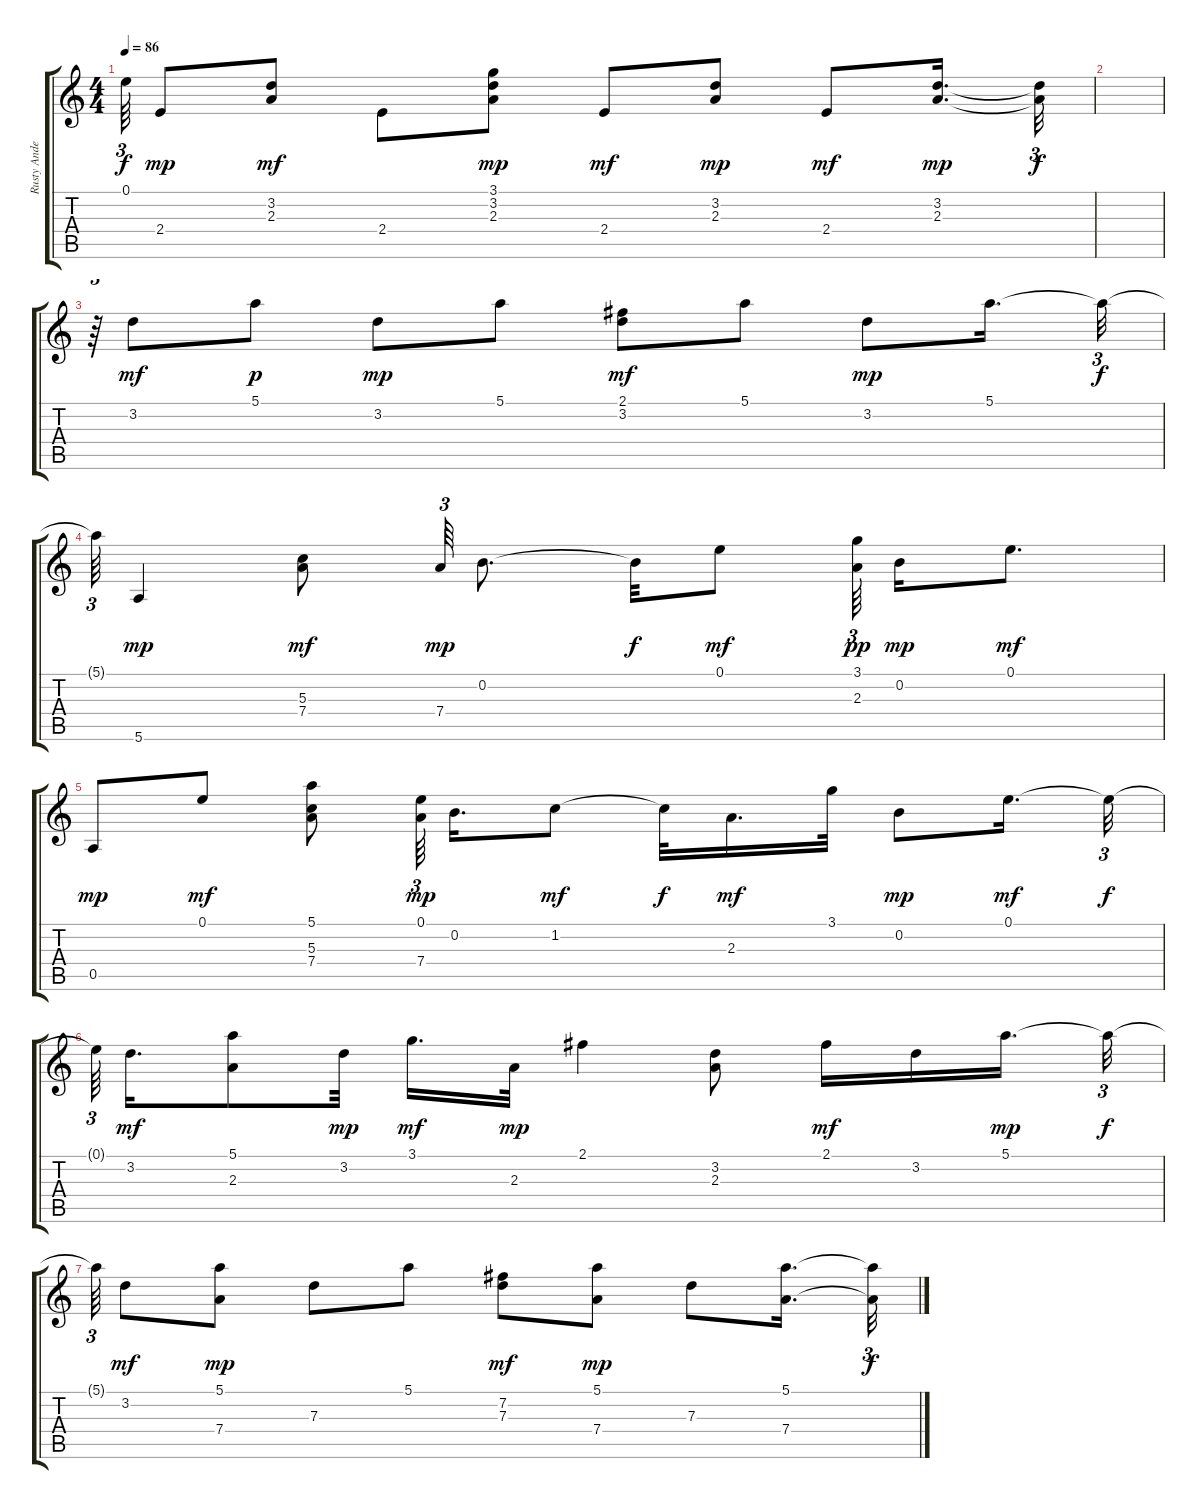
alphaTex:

\track ("Rusty Anderson" "Rusty Ande") {instrument acousticguitarsteel}
\staff {score tabs}
\tuning (E4 B3 G3 D3 A2 E2) {hide}
\ts (4 4)
\tempo 86
\clef g2
\ks c
0.1{t}.64{tu (3 2) dy f} 2.4.8{dy mp} (3.2 2.3).8{dy mf} 2.4.8 (3.1 3.2 2.3).8{dy mp} 2.4.8{dy mf} (3.2 2.3).8{dy mp} 2.4.8{dy mf} (3.2 2.3).16{d dy mp} (3.2{t} 2.3{t}).32{tu (3 2) dy f} |
|
r.64{tu (3 2)} 3.2.8{dy mf} 5.1.8{dy p} 3.2.8{dy mp} 5.1.8 (2.1 3.2).8{dy mf} 5.1.8 3.2.8{dy mp} 5.1.16{d} 5.1{t}.32{tu (3 2) dy f} |
5.1{t}.64{tu (3 2)} 5.6.4{dy mp} (5.3 7.4).8{dy mf} 7.4.64{tu (3 2) dy mp} 0.2.8{d} 0.2{t}.32{dy f} 0.1.8{dy mf} (3.1 2.3).64{tu (3 2) dy pp} 0.2.16{dy mp} 0.1.8{d dy mf} |
0.5.8{dy mp} 0.1.8{dy mf} (5.1 5.3 7.4).8 (0.1 7.4).64{tu (3 2) dy mp beam splitsecondary} 0.2.16{d} 1.2.8{dy mf} 1.2{t}.32{dy f} 2.3.16{d dy mf} 3.1.32 0.2.8{dy mp} 0.1.16{d dy mf} 0.1{t}.32{tu (3 2) dy f} |
0.1{t}.64{tu (3 2) beam splitsecondary} 3.2.16{d dy mf} (5.1 2.3).8 3.2.32{dy mp} 3.1.16{d dy mf} 2.3.32{dy mp} 2.1.4 (3.2 2.3).8 2.1.16{dy mf} 3.2.16 5.1.16{d dy mp beam splitsecondary} 5.1{t}.32{tu (3 2) dy f} |
5.1{t}.64{tu (3 2)} 3.2.8{dy mf} (5.1 7.4).8{dy mp} 7.3.8 5.1.8 (7.2 7.3).8{dy mf} (5.1 7.4).8{dy mp} 7.3.8 (5.1 7.4).16{d} (5.1{t} 7.4{t}).32{tu (3 2) dy f}
